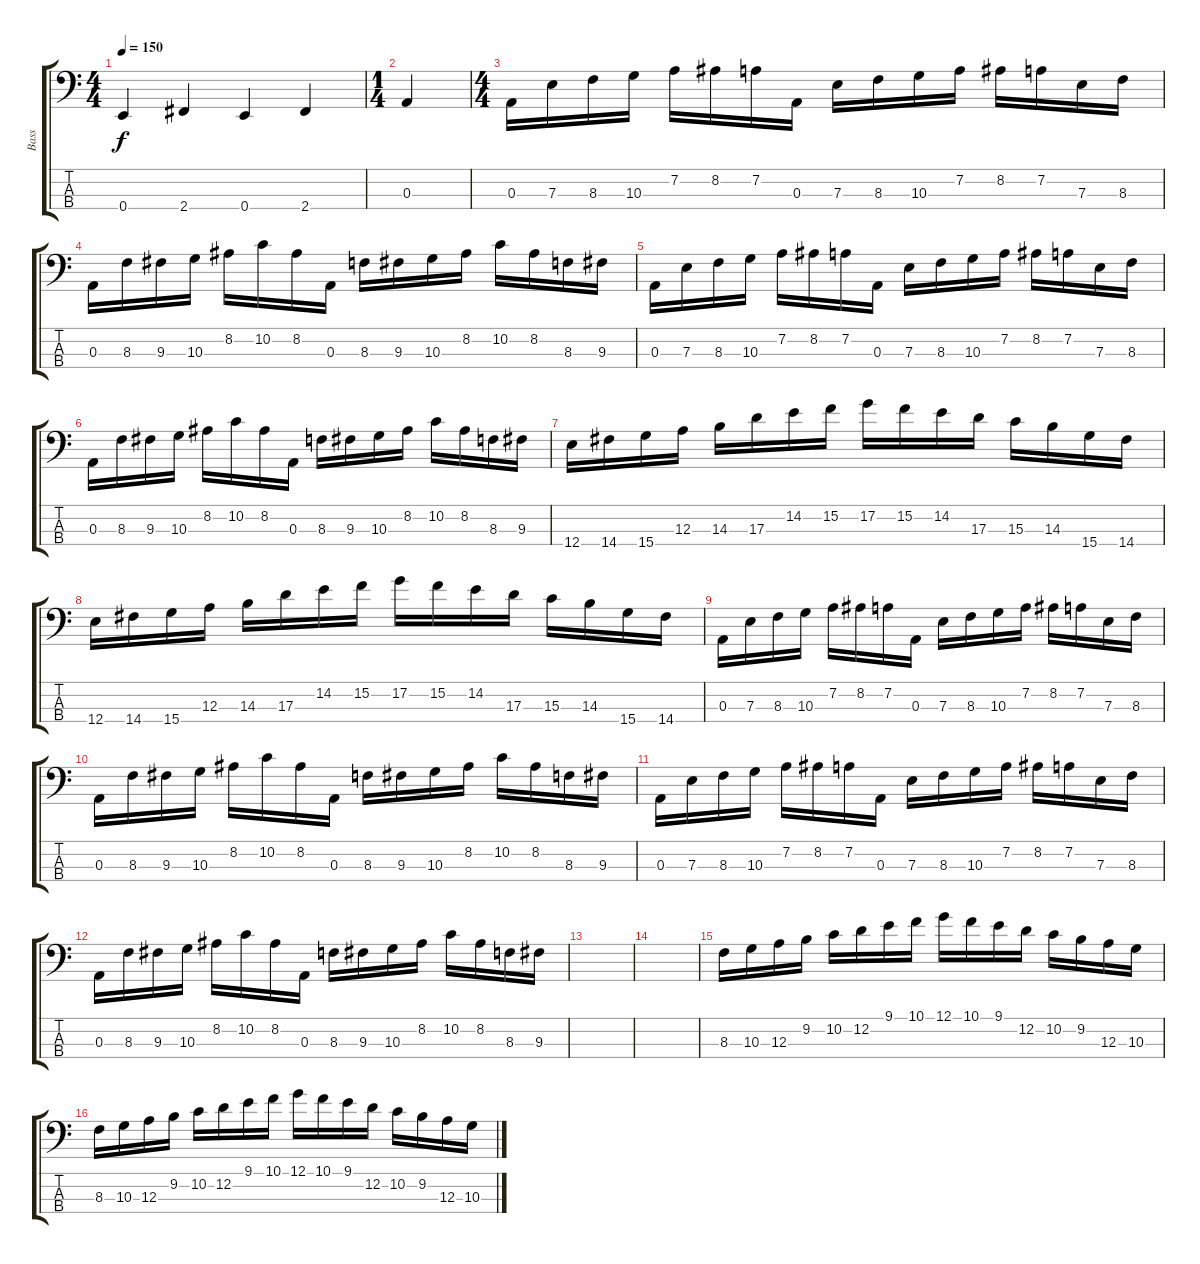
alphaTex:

\track ("Bass" "Bass") {instrument electricbassfinger}
\staff {score tabs}
\tuning (G2 D2 A1 E1) {hide}
\ts (4 4)
\tempo 150
\clef f4
\ks c
0.4.4{dy f} 2.4.4 0.4.4 2.4.4 |
\ts (1 4)
0.3.4 |
\ts (4 4)
0.3.16 7.3.16 8.3.16 10.3.16 7.2.16 8.2.16 7.2.16 0.3.16 7.3.16 8.3.16 10.3.16 7.2.16 8.2.16 7.2.16 7.3.16 8.3.16 |
0.3.16 8.3.16 9.3.16 10.3.16 8.2.16 10.2.16 8.2.16 0.3.16 8.3.16 9.3.16 10.3.16 8.2.16 10.2.16 8.2.16 8.3.16 9.3.16 |
0.3.16 7.3.16 8.3.16 10.3.16 7.2.16 8.2.16 7.2.16 0.3.16 7.3.16 8.3.16 10.3.16 7.2.16 8.2.16 7.2.16 7.3.16 8.3.16 |
0.3.16 8.3.16 9.3.16 10.3.16 8.2.16 10.2.16 8.2.16 0.3.16 8.3.16 9.3.16 10.3.16 8.2.16 10.2.16 8.2.16 8.3.16 9.3.16 |
12.4.16 14.4.16 15.4.16 12.3.16 14.3.16 17.3.16 14.2.16 15.2.16 17.2.16 15.2.16 14.2.16 17.3.16 15.3.16 14.3.16 15.4.16 14.4.16 |
12.4.16 14.4.16 15.4.16 12.3.16 14.3.16 17.3.16 14.2.16 15.2.16 17.2.16 15.2.16 14.2.16 17.3.16 15.3.16 14.3.16 15.4.16 14.4.16 |
0.3.16 7.3.16 8.3.16 10.3.16 7.2.16 8.2.16 7.2.16 0.3.16 7.3.16 8.3.16 10.3.16 7.2.16 8.2.16 7.2.16 7.3.16 8.3.16 |
0.3.16 8.3.16 9.3.16 10.3.16 8.2.16 10.2.16 8.2.16 0.3.16 8.3.16 9.3.16 10.3.16 8.2.16 10.2.16 8.2.16 8.3.16 9.3.16 |
0.3.16 7.3.16 8.3.16 10.3.16 7.2.16 8.2.16 7.2.16 0.3.16 7.3.16 8.3.16 10.3.16 7.2.16 8.2.16 7.2.16 7.3.16 8.3.16 |
0.3.16 8.3.16 9.3.16 10.3.16 8.2.16 10.2.16 8.2.16 0.3.16 8.3.16 9.3.16 10.3.16 8.2.16 10.2.16 8.2.16 8.3.16 9.3.16 |
|
|
8.3.16 10.3.16 12.3.16 9.2.16 10.2.16 12.2.16 9.1.16 10.1.16 12.1.16 10.1.16 9.1.16 12.2.16 10.2.16 9.2.16 12.3.16 10.3.16 |
8.3.16 10.3.16 12.3.16 9.2.16 10.2.16 12.2.16 9.1.16 10.1.16 12.1.16 10.1.16 9.1.16 12.2.16 10.2.16 9.2.16 12.3.16 10.3.16
